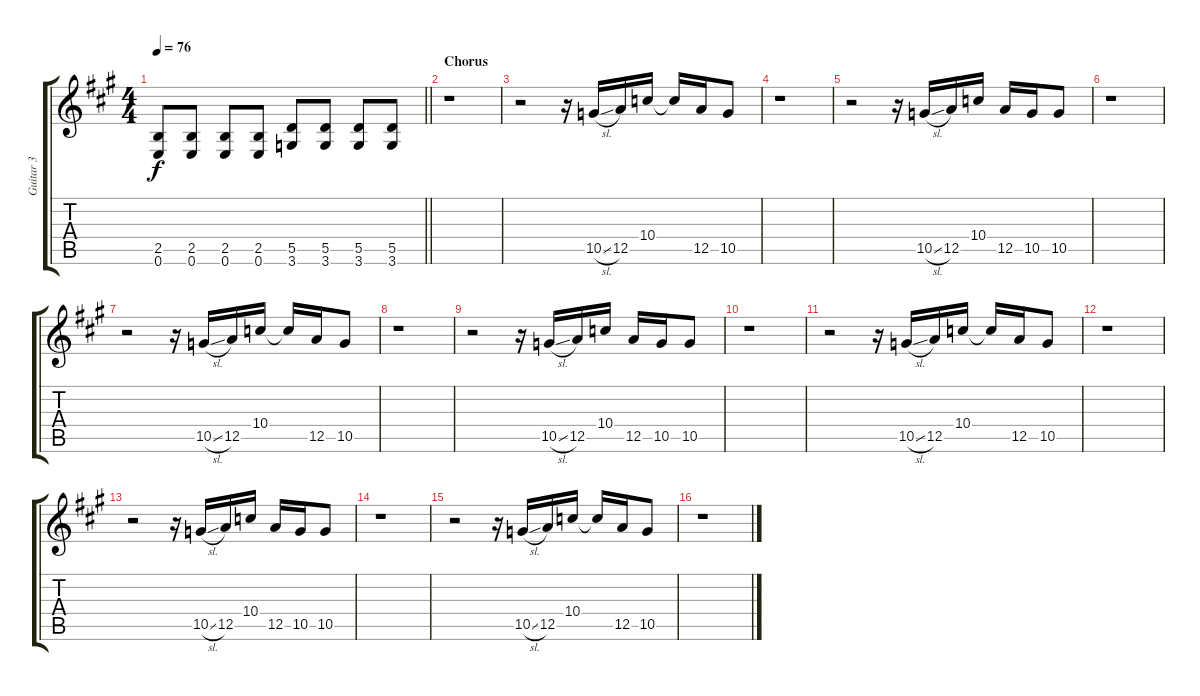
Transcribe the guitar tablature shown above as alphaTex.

\track ("Guitar 3" "Guitar 3") {instrument electricguitarclean}
\staff {score tabs}
\tuning (E4 B3 G3 D3 A2 E2) {hide}
\ts (4 4)
\tempo 76
\clef g2
\barLineRight lightlight
\ks a
(2.5 0.6).8{dy f} (2.5 0.6).8 (2.5 0.6).8 (2.5 0.6).8 (5.5 3.6).8 (5.5 3.6).8 (5.5 3.6).8 (5.5 3.6).8 |
\section ("" "Chorus")
r.1 |
r.2 r.16 10.5{sl}.16 12.5.16 10.4.16 10.4{t}.16 12.5.16 10.5.8 |
r.1 |
r.2 r.16 10.5{sl}.16 12.5.16 10.4.16 12.5.16 10.5.16 10.5.8 |
r.1 |
r.2 r.16 10.5{sl}.16 12.5.16 10.4.16 10.4{t}.16 12.5.16 10.5.8 |
r.1 |
r.2 r.16 10.5{sl}.16 12.5.16 10.4.16 12.5.16 10.5.16 10.5.8 |
r.1 |
r.2 r.16 10.5{sl}.16 12.5.16 10.4.16 10.4{t}.16 12.5.16 10.5.8 |
r.1 |
r.2 r.16 10.5{sl}.16 12.5.16 10.4.16 12.5.16 10.5.16 10.5.8 |
r.1 |
r.2 r.16 10.5{sl}.16 12.5.16 10.4.16 10.4{t}.16 12.5.16 10.5.8 |
r.1
